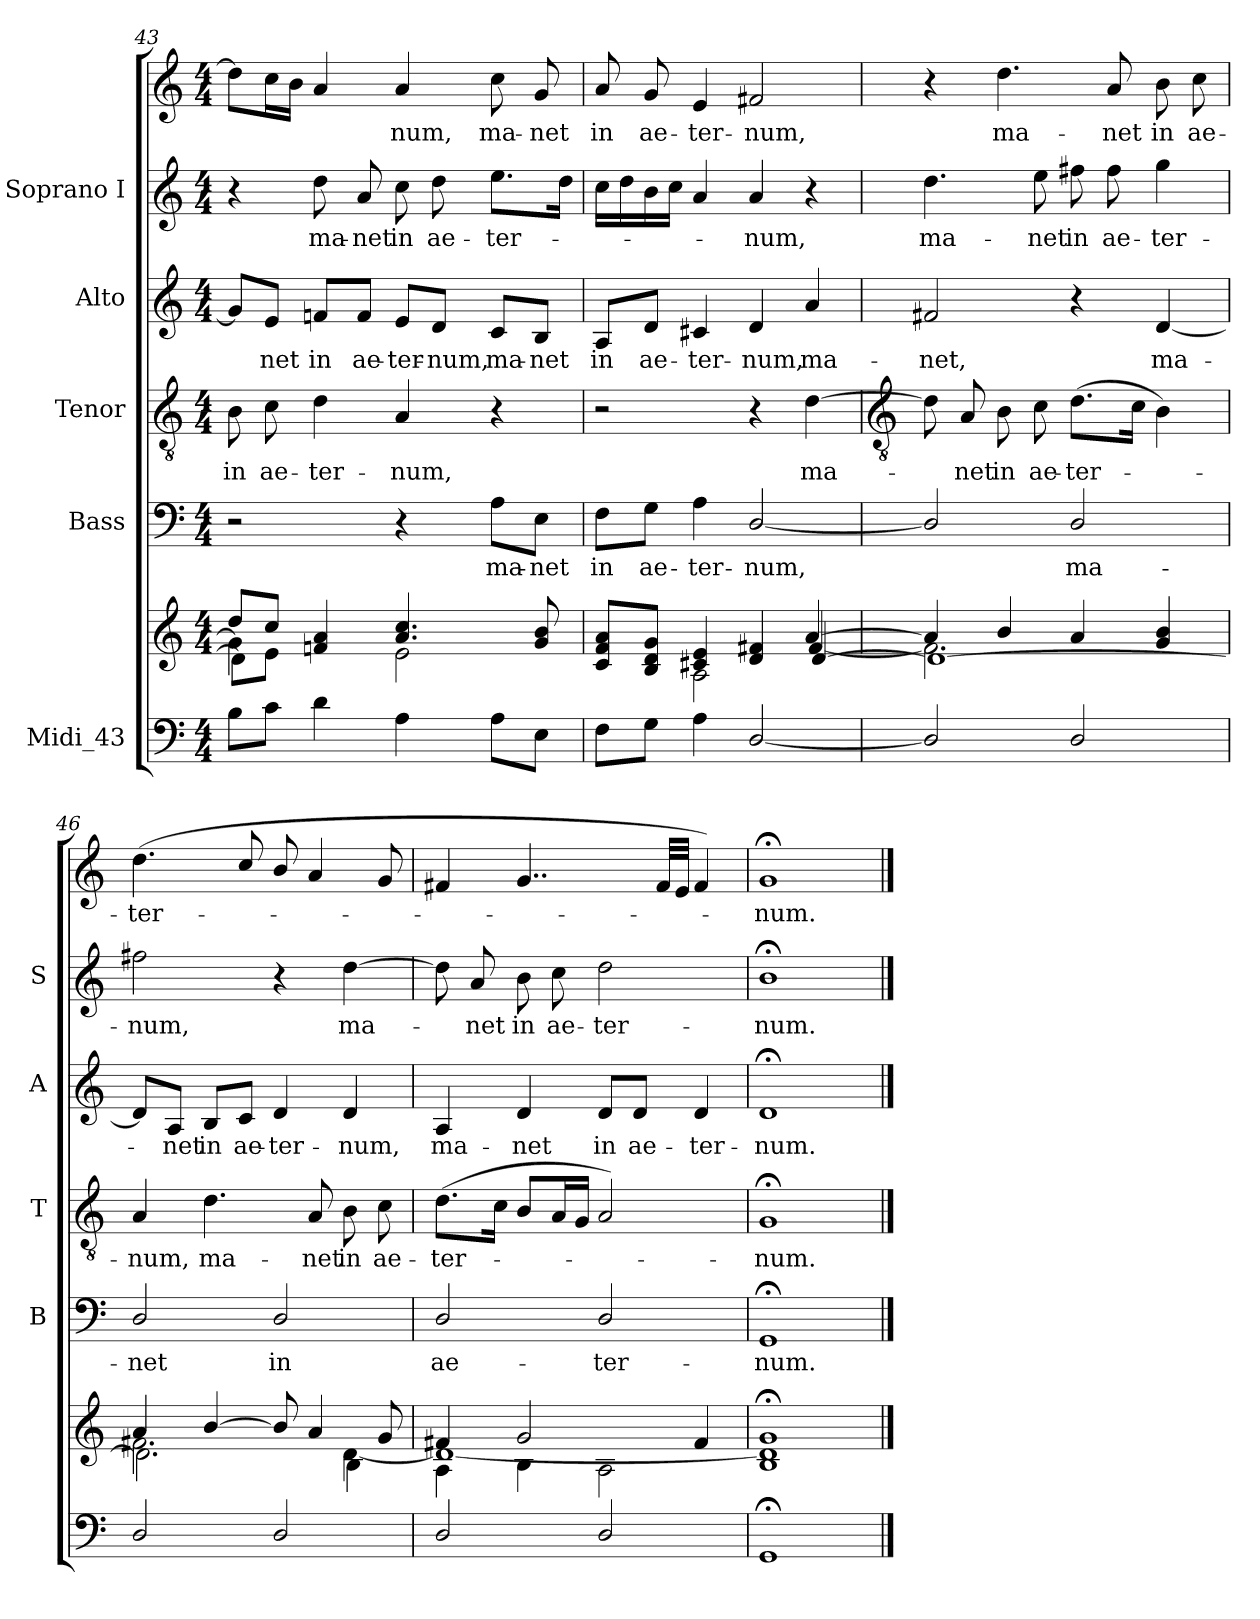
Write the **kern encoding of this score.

**kern	**kern	**kern	**text	**kern	**text	**kern	**text	**kern	**text	**kern	**text
*part5	*part5	*part4	*part4	*part3	*part3	*part2	*part2	*part1	*part1	*part1	*part1
*staff7	*staff6	*staff5	*staff5	*staff4	*staff4	*staff3	*staff3	*staff2	*staff2	*staff1	*staff1
*I"Midi_43	*	*I"Bass	*	*I"Tenor	*	*I"Alto	*	*I"Soprano I	*	*	*
*	*	*I'B	*	*I'T	*	*I'A	*	*I'S	*	*	*
*clefF4	*clefG2	*clefF4	*	*clefGv2	*	*clefG2	*	*clefG2	*	*clefG2	*
*k[]	*k[]	*k[]	*	*k[]	*	*k[]	*	*k[]	*	*k[]	*
*C:	*C:	*C:	*	*C:	*	*C:	*	*C:	*	*C:	*
*M4/4	*M4/4	*M4/4	*	*M4/4	*	*M4/4	*	*M4/4	*	*M4/4	*
=43	=43	=43	=43	=43	=43	=43	=43	=43	=43	=43	=43
*	*^	*	*	*	*	*	*	*	*	*	*
*	*	*^	*	*	*	*	*	*	*	*	*	*
!	!	!	!	!	!	!	!LO:LY:b	!	!	!	!	!	!
8BL	8dd/L	4g\]	8d\L]	2r	.	8B	in	8g/L]	.	4r	.	8ddL]	.
!	!	!	!	!	!	!	!LO:LY:b	!	!LO:LY:b	!	!	!	!
8cJ	8cc/J	.	8e\J	.	.	8c	ae-	8e/J	net	.	.	16ccL	.
.	.	.	.	.	.	.	.	.	.	.	.	16bJJ	.
!	!	!	!	!	!	!	!LO:LY:b	!	!LO:LY:b	!	!LO:LY:b	!	!
4d	4fn/ 4a/	4ryy	4ryy	.	.	4d	-ter-	8fn/L	in	8dd	ma-	4a	.
!	!	!	!	!	!	!	!	!	!LO:LY:b	!	!LO:LY:b	!	!
.	.	.	.	.	.	.	.	8f/J	ae-	8a	-net	.	.
!	!	!	!	!	!	!	!LO:LY:b	!	!LO:LY:b	!	!LO:LY:b	!	!LO:LY:b
4A	4.a/ 4.cc/	2ryy	2e\	4r	.	4A	-num,	8e/L	-ter-	8cc	in	4a	num,
!	!	!	!	!	!	!	!	!	!LO:LY:b	!	!LO:LY:b	!	!
.	.	.	.	.	.	.	.	8d/J	-num,	8dd	ae-	.	.
!	!	!	!	!	!LO:LY:b	!	!	!	!LO:LY:b	!	!LO:LY:b	!	!LO:LY:b
8AL	.	.	.	8A\L	ma-	4r	.	8c/L	ma-	8.eeL	-ter-	8cc	ma-
!	!	!	!	!	!LO:LY:b	!	!	!	!LO:LY:b	!	!	!	!LO:LY:b
8EJ	8g/ 8b/	.	.	8E\J	-net	.	.	8B/J	-net	.	.	8g	-net
.	.	.	.	.	.	.	.	.	.	16ddJ	.	.	.
=44	=44	=44	=44	=44	=44	=44	=44	=44	=44	=44	=44	=44	=44
!	!	!	!	!	!LO:LY:b	!	!	!	!LO:LY:b	!	!	!	!LO:LY:b
8FL	8c/ 8f/ 8a/L	2.ryy	4ryy	8F\L	in	2r	.	8A/L	in	16ccLL	.	8a	in
.	.	.	.	.	.	.	.	.	.	16dd	.	.	.
!	!	!	!	!	!LO:LY:b	!	!	!	!LO:LY:b	!	!	!	!LO:LY:b
8GJ	8B/ 8d/ 8g/J	.	.	8G\J	ae-	.	.	8d/J	ae-	16b	.	8g	ae-
.	.	.	.	.	.	.	.	.	.	16ccJJ	.	.	.
!	!	!	!	!	!LO:LY:b	!	!	!	!LO:LY:b	!	!	!	!LO:LY:b
4A	4c#X/ 4e/	.	2A\	4A	-ter-	.	.	4c#X	-ter-	4a	.	4e	-ter-
!	!	!	!	!	!LO:LY:b	!	!	!	!LO:LY:b	!	!LO:LY:b	!	!LO:LY:b
[2D/	4d/ 4f#X/	.	.	[2D/	-num,	4r	.	4d	-num,	4a	num,	2f#X	-num,
!	!	!	!	!	!	!	!LO:LY:b	!	!LO:LY:b	!	!	!	!
.	[4a/	[4f#/	[4d/	.	.	[4d	ma-	4a	ma-	4r	.	.	.
!!LO:LB:g=z
=45	=45	=45	=45	=45	=45	=45	=45	=45	=45	=45	=45	=45	=45
*	*	*	*	*	*	*clefGv2	*	*	*	*	*	*	*
!	!	!	!	!	!	!	!	!	!LO:LY:b	!	!LO:LY:b	!	!
2D/]	4a/]	2.f#\]	1d\_	2D/]	.	8d]	.	2f#X	-net,	4.dd	-ma-	4r	.
!	!	!	!	!	!	!	!LO:LY:b	!	!	!	!	!	!
.	.	.	.	.	.	8A	net	.	.	.	.	.	.
!	!	!	!	!	!	!	!LO:LY:b	!	!	!	!	!	!LO:LY:b
.	4b/	.	.	.	.	8B	in	.	.	.	.	4.dd	ma-
!	!	!	!	!	!	!	!LO:LY:b	!	!	!	!LO:LY:b	!	!
.	.	.	.	.	.	8c	ae-	.	.	8ee	-net	.	.
!	!	!	!	!	!LO:LY:b	!	!LO:LY:b	!	!	!	!LO:LY:b	!	!
2D/	4a/	.	.	2D/	ma-	(>8.dL	-ter-	4r	.	8ff#X	in	.	.
!	!	!	!	!	!	!	!	!	!	!	!LO:LY:b	!	!LO:LY:b
.	.	.	.	.	.	.	.	.	.	8ff#	ae-	8a	-net
.	.	.	.	.	.	16cJ	.	.	.	.	.	.	.
!	!	!	!	!	!	!	!	!	!LO:LY:b	!	!LO:LY:b	!	!LO:LY:b
.	4g/ 4b/	4ryy	.	.	.	4B)	.	[4d	ma-	4gg	-ter-	8b	in
!	!	!	!	!	!	!	!	!	!	!	!	!	!LO:LY:b
.	.	.	.	.	.	.	.	.	.	.	.	8cc	ae-
=46	=46	=46	=46	=46	=46	=46	=46	=46	=46	=46	=46	=46	=46
!	!	!	!	!	!LO:LY:b	!	!LO:LY:b	!	!	!	!LO:LY:b	!	!LO:LY:b
2D/	4a/	2.f#X\	2.d\]	2D/	-net	4A	num,	8d/L]	.	2ff#X	num,	(<4.dd	-ter-
!	!	!	!	!	!	!	!	!	!LO:LY:b	!	!	!	!
.	.	.	.	.	.	.	.	8A/J	net	.	.	.	.
!	!	!	!	!	!	!	!LO:LY:b	!	!LO:LY:b	!	!	!	!
.	[4b/	.	.	.	.	4.d	ma-	8B/L	in	.	.	.	.
!	!	!	!	!	!	!	!	!	!LO:LY:b	!	!	!	!
.	.	.	.	.	.	.	.	8c/J	ae-	.	.	8cc/	.
!	!	!	!	!	!LO:LY:b	!	!	!	!LO:LY:b	!	!	!	!
2D/	8b/]	.	.	2D/	in	.	.	4d	-ter-	4r	.	8b/	.
!	!	!	!	!	!	!	!LO:LY:b	!	!	!	!	!	!
.	4a/	.	.	.	.	8A	-net	.	.	.	.	4a	.
!	!	!	!	!	!	!	!LO:LY:b	!	!LO:LY:b	!	!LO:LY:b	!	!
.	.	[4d\	4B\	.	.	8B	in	4d	-num,	[4dd	ma-	.	.
!	!	!	!	!	!	!	!LO:LY:b	!	!	!	!	!	!
.	8g/	.	.	.	.	8c	ae-	.	.	.	.	8g	.
=47	=47	=47	=47	=47	=47	=47	=47	=47	=47	=47	=47	=47	=47
!	!	!	!	!	!LO:LY:b	!	!LO:LY:b	!	!LO:LY:b	!	!	!	!
2D/	4f#X/	1d\_	4A\	2D/	ae-	(<8.dL	-ter-	4A	ma-	8dd]	.	4f#X	.
!	!	!	!	!	!	!	!	!	!	!	!LO:LY:b	!	!
.	.	.	.	.	.	.	.	.	.	8a	net	.	.
.	.	.	.	.	.	16cJ	.	.	.	.	.	.	.
!	!	!	!	!	!	!	!	!	!LO:LY:b	!	!LO:LY:b	!	!
.	2g/	.	4B\	.	.	8BL	.	4d	-net	8b	in	4..g	.
!	!	!	!	!	!	!	!	!	!	!	!LO:LY:b	!	!
.	.	.	.	.	.	16AL	.	.	.	8cc	ae-	.	.
.	.	.	.	.	.	16GJJ	.	.	.	.	.	.	.
!	!	!	!	!	!LO:LY:b	!	!	!	!LO:LY:b	!	!LO:LY:b	!	!
2D/	.	.	2A\	2D/	-ter-	2A)	.	8d/L	in	2dd	-ter-	.	.
!	!	!	!	!	!	!	!	!	!LO:LY:b	!	!	!	!
.	.	.	.	.	.	.	.	8d/J	ae-	.	.	.	.
.	.	.	.	.	.	.	.	.	.	.	.	32f#LLL	.
.	.	.	.	.	.	.	.	.	.	.	.	32eJJJ	.
!	!	!	!	!	!	!	!	!	!LO:LY:b	!	!	!	!
.	4f#/	.	.	.	.	.	.	4d	-ter-	.	.	4f#)	.
=48	=48	=48	=48	=48	=48	=48	=48	=48	=48	=48	=48	=48	=48
!	!	!	!	!	!LO:LY:b	!	!LO:LY:b	!	!LO:LY:b	!	!LO:LY:b	!	!LO:LY:b
1GG;	1g;</	1d\]	1B\	1GG;<	-num.	1G;<	num.	1d;<	-num.	1b;<	num.	1g;<	-num.
*	*v	*v	*v	*	*	*	*	*	*	*	*	*	*
==	==	==	==	==	==	==	==	==	==	==	==
*-	*-	*-	*-	*-	*-	*-	*-	*-	*-	*-	*-
